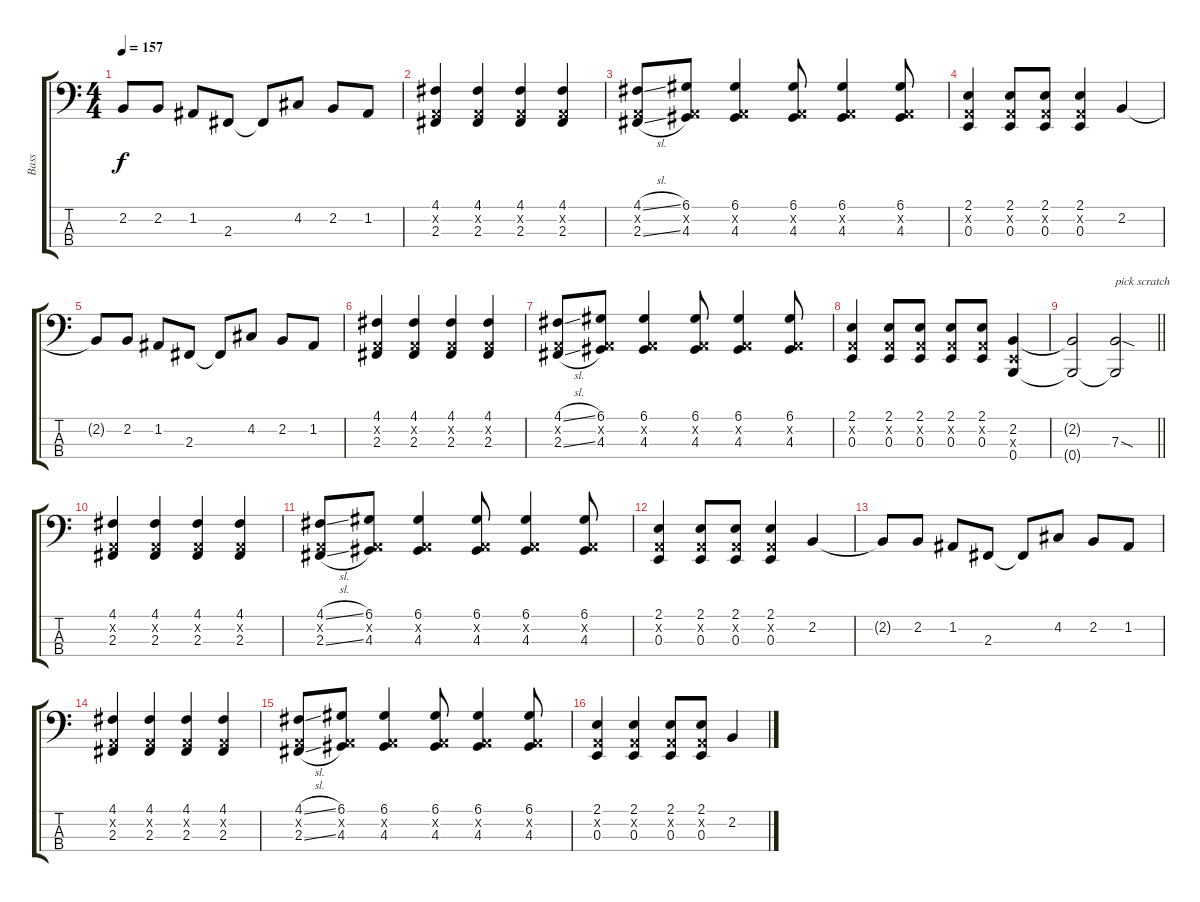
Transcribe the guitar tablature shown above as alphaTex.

\track ("Bass" "Bass") {instrument electricbasspick}
\staff {score tabs}
\tuning (D2 A1 E1 B0) {hide}
\ts (4 4)
\tempo 157
\clef f4
\ks c
2.2{t}.8{dy f} 2.2.8 1.2.8 2.3.8 2.3{t}.8 4.2.8 2.2.8 1.2.8 |
(4.1 0.2{x} 2.3).4 (4.1 0.2{x} 2.3).4 (4.1 0.2{x} 2.3).4 (4.1 0.2{x} 2.3).4 |
(4.1{sl} 0.2{x} 2.3{sl}).8 (6.1 0.2{x} 4.3).8 (6.1 0.2{x} 4.3).4 (6.1 0.2{x} 4.3).8 (6.1 0.2{x} 4.3).4 (6.1 0.2{x} 4.3).8 |
(2.1 0.2{x} 0.3).4 (2.1 0.2{x} 0.3).8 (2.1 0.2{x} 0.3).8 (2.1 0.2{x} 0.3).4 2.2.4 |
2.2{t}.8 2.2.8 1.2.8 2.3.8 2.3{t}.8 4.2.8 2.2.8 1.2.8 |
(4.1 0.2{x} 2.3).4 (4.1 0.2{x} 2.3).4 (4.1 0.2{x} 2.3).4 (4.1 0.2{x} 2.3).4 |
(4.1{sl} 0.2{x} 2.3{sl}).8 (6.1 0.2{x} 4.3).8 (6.1 0.2{x} 4.3).4 (6.1 0.2{x} 4.3).8 (6.1 0.2{x} 4.3).4 (6.1 0.2{x} 4.3).8 |
(2.1 0.2{x} 0.3).4 (2.1 0.2{x} 0.3).8 (2.1 0.2{x} 0.3).8 (2.1 0.2{x} 0.3).8 (2.1 0.2{x} 0.3).8 (2.2 0.3{x} 0.4).4 |
\barLineRight lightlight
(2.2{t} 0.4{t}).2 (7.3{sod} 0.4{t}).2{txt "pick scratch"} |
\section ("" "")
(4.1 0.2{x} 2.3).4 (4.1 0.2{x} 2.3).4 (4.1 0.2{x} 2.3).4 (4.1 0.2{x} 2.3).4 |
(4.1{sl} 0.2{x} 2.3{sl}).8 (6.1 0.2{x} 4.3).8 (6.1 0.2{x} 4.3).4 (6.1 0.2{x} 4.3).8 (6.1 0.2{x} 4.3).4 (6.1 0.2{x} 4.3).8 |
(2.1 0.2{x} 0.3).4 (2.1 0.2{x} 0.3).8 (2.1 0.2{x} 0.3).8 (2.1 0.2{x} 0.3).4 2.2.4 |
2.2{t}.8 2.2.8 1.2.8 2.3.8 2.3{t}.8 4.2.8 2.2.8 1.2.8 |
(4.1 0.2{x} 2.3).4 (4.1 0.2{x} 2.3).4 (4.1 0.2{x} 2.3).4 (4.1 0.2{x} 2.3).4 |
(4.1{sl} 0.2{x} 2.3{sl}).8 (6.1 0.2{x} 4.3).8 (6.1 0.2{x} 4.3).4 (6.1 0.2{x} 4.3).8 (6.1 0.2{x} 4.3).4 (6.1 0.2{x} 4.3).8 |
(2.1 0.2{x} 0.3).4 (2.1 0.2{x} 0.3).4 (2.1 0.2{x} 0.3).8 (2.1 0.2{x} 0.3).8 2.2.4
